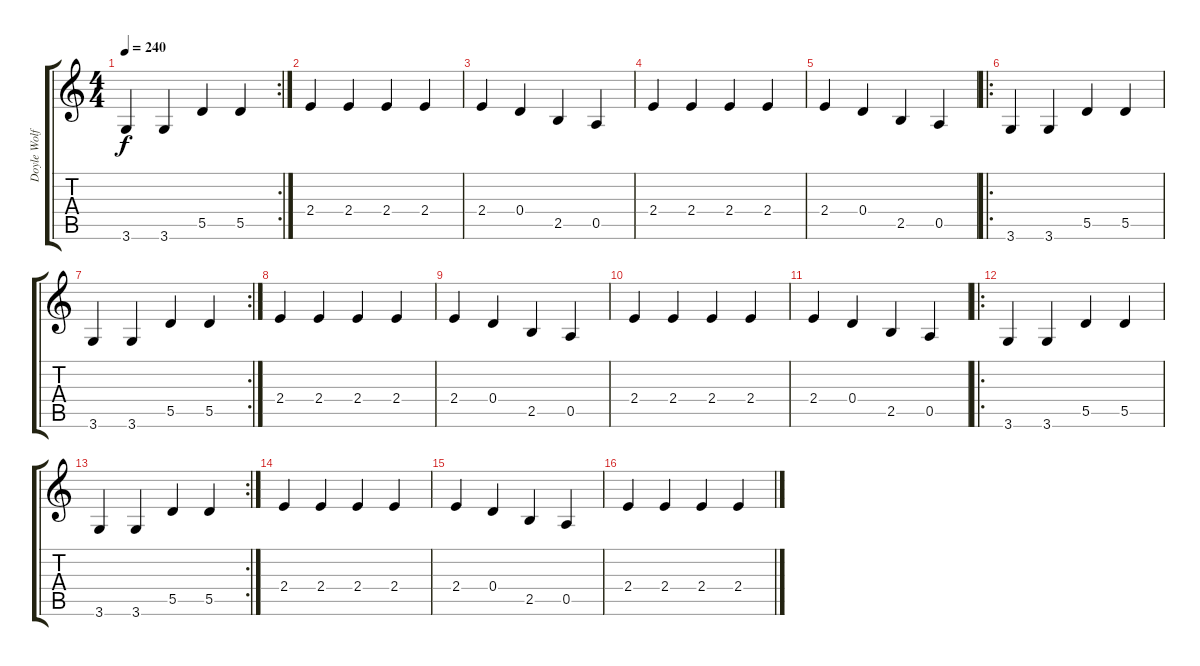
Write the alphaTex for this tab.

\track ("Doyle Wolfgang" "Doyle Wolf") {instrument overdrivenguitar}
\staff {score tabs}
\tuning (E4 B3 G3 D3 A2 E2) {hide}
\rc 2
\ts (4 4)
\tempo 240
\clef g2
\ks c
3.6.4{dy f} 3.6.4 5.5.4 5.5.4 |
2.4.4 2.4.4 2.4.4 2.4.4 |
2.4.4 0.4.4 2.5.4 0.5.4 |
2.4.4 2.4.4 2.4.4 2.4.4 |
2.4.4 0.4.4 2.5.4 0.5.4 |
\ro
3.6.4 3.6.4 5.5.4 5.5.4 |
\rc 2
3.6.4 3.6.4 5.5.4 5.5.4 |
2.4.4 2.4.4 2.4.4 2.4.4 |
2.4.4 0.4.4 2.5.4 0.5.4 |
2.4.4 2.4.4 2.4.4 2.4.4 |
2.4.4 0.4.4 2.5.4 0.5.4 |
\ro
3.6.4 3.6.4 5.5.4 5.5.4 |
\rc 2
3.6.4 3.6.4 5.5.4 5.5.4 |
2.4.4 2.4.4 2.4.4 2.4.4 |
2.4.4 0.4.4 2.5.4 0.5.4 |
2.4.4 2.4.4 2.4.4 2.4.4
